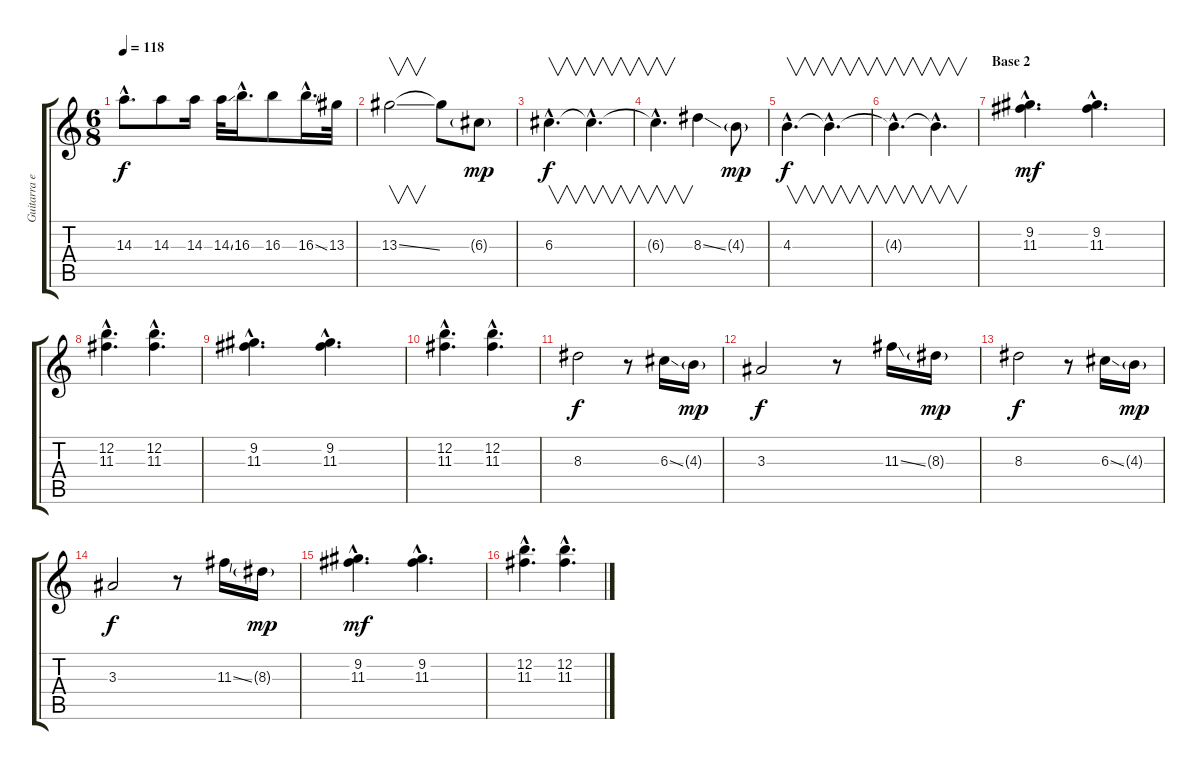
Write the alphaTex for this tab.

\track ("Guitarra extra/pianinho" "Guitarra e") {instrument acousticguitarnylon}
\staff {score tabs}
\tuning (E4 B3 G3 D3 A2 E2) {hide}
\ts (6 8)
\tempo 118
\clef g2
\ks c
14.3{hac}.8{d dy f} 14.3.8 14.3.16 14.3{ss}.32 16.3{hac}.16{d} 16.3.8 16.3{ss hac}.16{d} 13.3.32 |
13.3{ss}.2{v} 13.3{t}.8 6.3{g}.8{dy mp} |
6.3{hac}.4{v d dy f} 6.3{hac t}.4{v d} |
6.3{hac t}.4{v d} 8.3{ss}.4 4.3{g}.8{dy mp} |
4.3{hac}.4{v d dy f} 4.3{hac t}.4{v d} |
4.3{hac t}.4{v d} 4.3{hac t}.4{v d} |
\section ("" "Base 2")
(9.2{hac} 11.3{hac}).4{d dy mf} (9.2{hac} 11.3{hac}).4{d} |
(12.2{hac} 11.3{hac}).4{d} (12.2{hac} 11.3{hac}).4{d} |
(9.2{hac} 11.3{hac}).4{d} (9.2{hac} 11.3{hac}).4{d} |
(12.2{hac} 11.3{hac}).4{d} (12.2{hac} 11.3{hac}).4{d} |
8.3.2{dy f} r.8 6.3{ss}.16 4.3{g}.16{dy mp} |
3.3.2{dy f} r.8 11.3{ss}.16 8.3{g}.16{dy mp} |
8.3.2{dy f} r.8 6.3{ss}.16 4.3{g}.16{dy mp} |
3.3.2{dy f} r.8 11.3{ss}.16 8.3{g}.16{dy mp} |
(9.2{hac} 11.3{hac}).4{d dy mf} (9.2{hac} 11.3{hac}).4{d} |
(12.2{hac} 11.3{hac}).4{d} (12.2{hac} 11.3{hac}).4{d}
